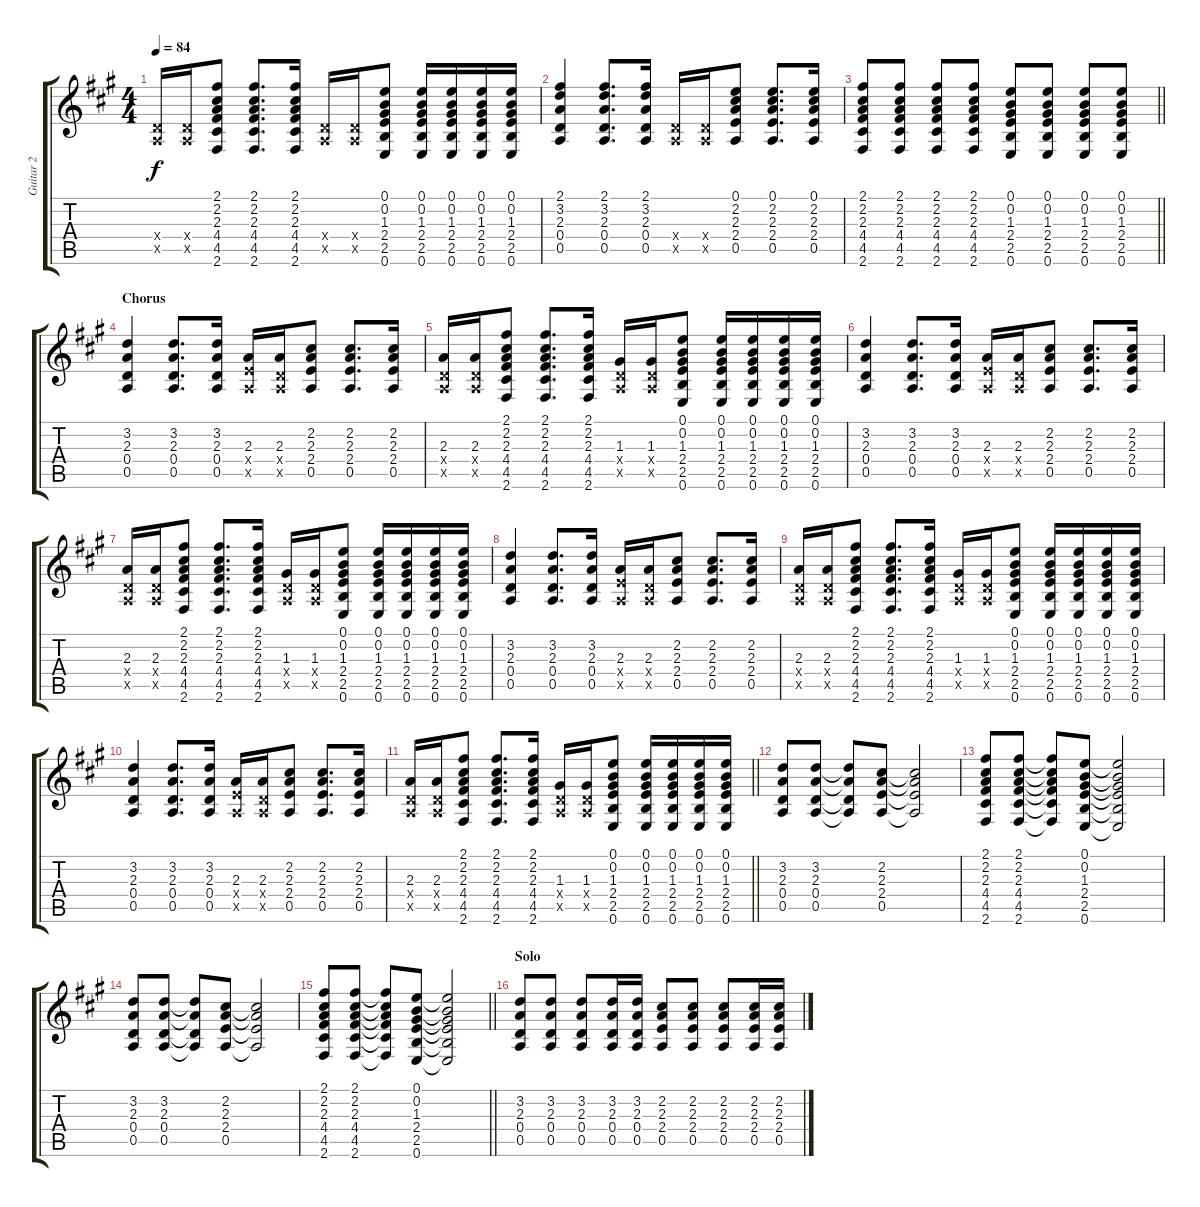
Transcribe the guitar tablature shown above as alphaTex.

\track ("Guitar 2" "Guitar 2") {instrument distortionguitar}
\staff {score tabs}
\tuning (E4 B3 G3 D3 A2 E2) {hide}
\ts (4 4)
\tempo 84
\clef g2
\ks a
(0.4{x} 0.5{x}).16{dy f} (0.4{x} 0.5{x}).16 (2.1 2.2 2.3 4.4 4.5 2.6).8 (2.1 2.2 2.3 4.4 4.5 2.6).8{d} (2.1 2.2 2.3 4.4 4.5 2.6).16 (0.4{x} 0.5{x}).16 (0.4{x} 0.5{x}).16 (0.1 0.2 1.3 2.4 2.5 0.6).8 (0.1 0.2 1.3 2.4 2.5 0.6).16 (0.1 0.2 1.3 2.4 2.5 0.6).16 (0.1 0.2 1.3 2.4 2.5 0.6).16 (0.1 0.2 1.3 2.4 2.5 0.6).16 |
(2.1 3.2 2.3 0.4 0.5).4 (2.1 3.2 2.3 0.4 0.5).8{d} (2.1 3.2 2.3 0.4 0.5).16 (0.4{x} 0.5{x}).16 (0.4{x} 0.5{x}).16 (0.1 2.2 2.3 2.4 0.5).8 (0.1 2.2 2.3 2.4 0.5).8{d} (0.1 2.2 2.3 2.4 0.5).16{volume 5} |
\barLineRight lightlight
(2.1 2.2 2.3 4.4 4.5 2.6).8{volume 14 instrument distortionguitar} (2.1 2.2 2.3 4.4 4.5 2.6).8 (2.1 2.2 2.3 4.4 4.5 2.6).8 (2.1 2.2 2.3 4.4 4.5 2.6).8 (0.1 0.2 1.3 2.4 2.5 0.6).8 (0.1 0.2 1.3 2.4 2.5 0.6).8 (0.1 0.2 1.3 2.4 2.5 0.6).8 (0.1 0.2 1.3 2.4 2.5 0.6).8 |
\section ("" "Chorus")
(3.2 2.3 0.4 0.5).4 (3.2 2.3 0.4 0.5).8{d} (3.2 2.3 0.4 0.5).16 (2.3 2.4{x} 0.5{x}).16 (2.3 0.4{x} 0.5{x}).16 (2.2 2.3 2.4 0.5).8 (2.2 2.3 2.4 0.5).8{d} (2.2 2.3 2.4 0.5).16 |
(2.3 0.4{x} 0.5{x}).16 (2.3 0.4{x} 0.5{x}).16 (2.1 2.2 2.3 4.4 4.5 2.6).8 (2.1 2.2 2.3 4.4 4.5 2.6).8{d} (2.1 2.2 2.3 4.4 4.5 2.6).16 (1.3 0.4{x} 0.5{x}).16 (1.3 0.4{x} 0.5{x}).16 (0.1 0.2 1.3 2.4 2.5 0.6).8 (0.1 0.2 1.3 2.4 2.5 0.6).16 (0.1 0.2 1.3 2.4 2.5 0.6).16 (0.1 0.2 1.3 2.4 2.5 0.6).16 (0.1 0.2 1.3 2.4 2.5 0.6).16 |
(3.2 2.3 0.4 0.5).4 (3.2 2.3 0.4 0.5).8{d} (3.2 2.3 0.4 0.5).16 (2.3 2.4{x} 0.5{x}).16 (2.3 0.4{x} 0.5{x}).16 (2.2 2.3 2.4 0.5).8 (2.2 2.3 2.4 0.5).8{d} (2.2 2.3 2.4 0.5).16 |
(2.3 0.4{x} 0.5{x}).16 (2.3 0.4{x} 0.5{x}).16 (2.1 2.2 2.3 4.4 4.5 2.6).8 (2.1 2.2 2.3 4.4 4.5 2.6).8{d} (2.1 2.2 2.3 4.4 4.5 2.6).16 (1.3 0.4{x} 0.5{x}).16 (1.3 0.4{x} 0.5{x}).16 (0.1 0.2 1.3 2.4 2.5 0.6).8 (0.1 0.2 1.3 2.4 2.5 0.6).16 (0.1 0.2 1.3 2.4 2.5 0.6).16 (0.1 0.2 1.3 2.4 2.5 0.6).16 (0.1 0.2 1.3 2.4 2.5 0.6).16 |
(3.2 2.3 0.4 0.5).4 (3.2 2.3 0.4 0.5).8{d} (3.2 2.3 0.4 0.5).16 (2.3 2.4{x} 0.5{x}).16 (2.3 0.4{x} 0.5{x}).16 (2.2 2.3 2.4 0.5).8 (2.2 2.3 2.4 0.5).8{d} (2.2 2.3 2.4 0.5).16 |
(2.3 0.4{x} 0.5{x}).16 (2.3 0.4{x} 0.5{x}).16 (2.1 2.2 2.3 4.4 4.5 2.6).8 (2.1 2.2 2.3 4.4 4.5 2.6).8{d} (2.1 2.2 2.3 4.4 4.5 2.6).16 (1.3 0.4{x} 0.5{x}).16 (1.3 0.4{x} 0.5{x}).16 (0.1 0.2 1.3 2.4 2.5 0.6).8 (0.1 0.2 1.3 2.4 2.5 0.6).16 (0.1 0.2 1.3 2.4 2.5 0.6).16 (0.1 0.2 1.3 2.4 2.5 0.6).16 (0.1 0.2 1.3 2.4 2.5 0.6).16 |
(3.2 2.3 0.4 0.5).4 (3.2 2.3 0.4 0.5).8{d} (3.2 2.3 0.4 0.5).16 (2.3 2.4{x} 0.5{x}).16 (2.3 0.4{x} 0.5{x}).16 (2.2 2.3 2.4 0.5).8 (2.2 2.3 2.4 0.5).8{d} (2.2 2.3 2.4 0.5).16 |
\barLineRight lightlight
(2.3 0.4{x} 0.5{x}).16 (2.3 0.4{x} 0.5{x}).16 (2.1 2.2 2.3 4.4 4.5 2.6).8 (2.1 2.2 2.3 4.4 4.5 2.6).8{d} (2.1 2.2 2.3 4.4 4.5 2.6).16 (1.3 0.4{x} 0.5{x}).16 (1.3 0.4{x} 0.5{x}).16 (0.1 0.2 1.3 2.4 2.5 0.6).8 (0.1 0.2 1.3 2.4 2.5 0.6).16 (0.1 0.2 1.3 2.4 2.5 0.6).16 (0.1 0.2 1.3 2.4 2.5 0.6).16 (0.1 0.2 1.3 2.4 2.5 0.6).16 |
(3.2 2.3 0.4 0.5).8 (3.2 2.3 0.4 0.5).8 (3.2{t} 2.3{t} 0.4{t} 0.5{t}).8 (2.2 2.3 2.4 0.5).8 (2.2{t} 2.3{t} 2.4{t} 0.5{t}).2 |
(2.1 2.2 2.3 4.4 4.5 2.6).8 (2.1 2.2 2.3 4.4 4.5 2.6).8 (2.1{t} 2.2{t} 2.3{t} 4.4{t} 4.5{t} 2.6{t}).8 (0.1 0.2 1.3 2.4 2.5 0.6).8 (0.1{t} 0.2{t} 1.3{t} 2.4{t} 2.5{t} 0.6{t}).2 |
(3.2 2.3 0.4 0.5).8 (3.2 2.3 0.4 0.5).8 (3.2{t} 2.3{t} 0.4{t} 0.5{t}).8 (2.2 2.3 2.4 0.5).8 (2.2{t} 2.3{t} 2.4{t} 0.5{t}).2 |
\barLineRight lightlight
(2.1 2.2 2.3 4.4 4.5 2.6).8 (2.1 2.2 2.3 4.4 4.5 2.6).8 (2.1{t} 2.2{t} 2.3{t} 4.4{t} 4.5{t} 2.6{t}).8 (0.1 0.2 1.3 2.4 2.5 0.6).8 (0.1{t} 0.2{t} 1.3{t} 2.4{t} 2.5{t} 0.6{t}).2 |
\section ("" "Solo")
(3.2 2.3 0.4 0.5).8{volume 11 instrument distortionguitar} (3.2 2.3 0.4 0.5).8 (3.2 2.3 0.4 0.5).8 (3.2 2.3 0.4 0.5).16 (3.2 2.3 0.4 0.5).16 (2.2 2.3 2.4 0.5).8 (2.2 2.3 2.4 0.5).8 (2.2 2.3 2.4 0.5).8 (2.2 2.3 2.4 0.5).16 (2.2 2.3 2.4 0.5).16
